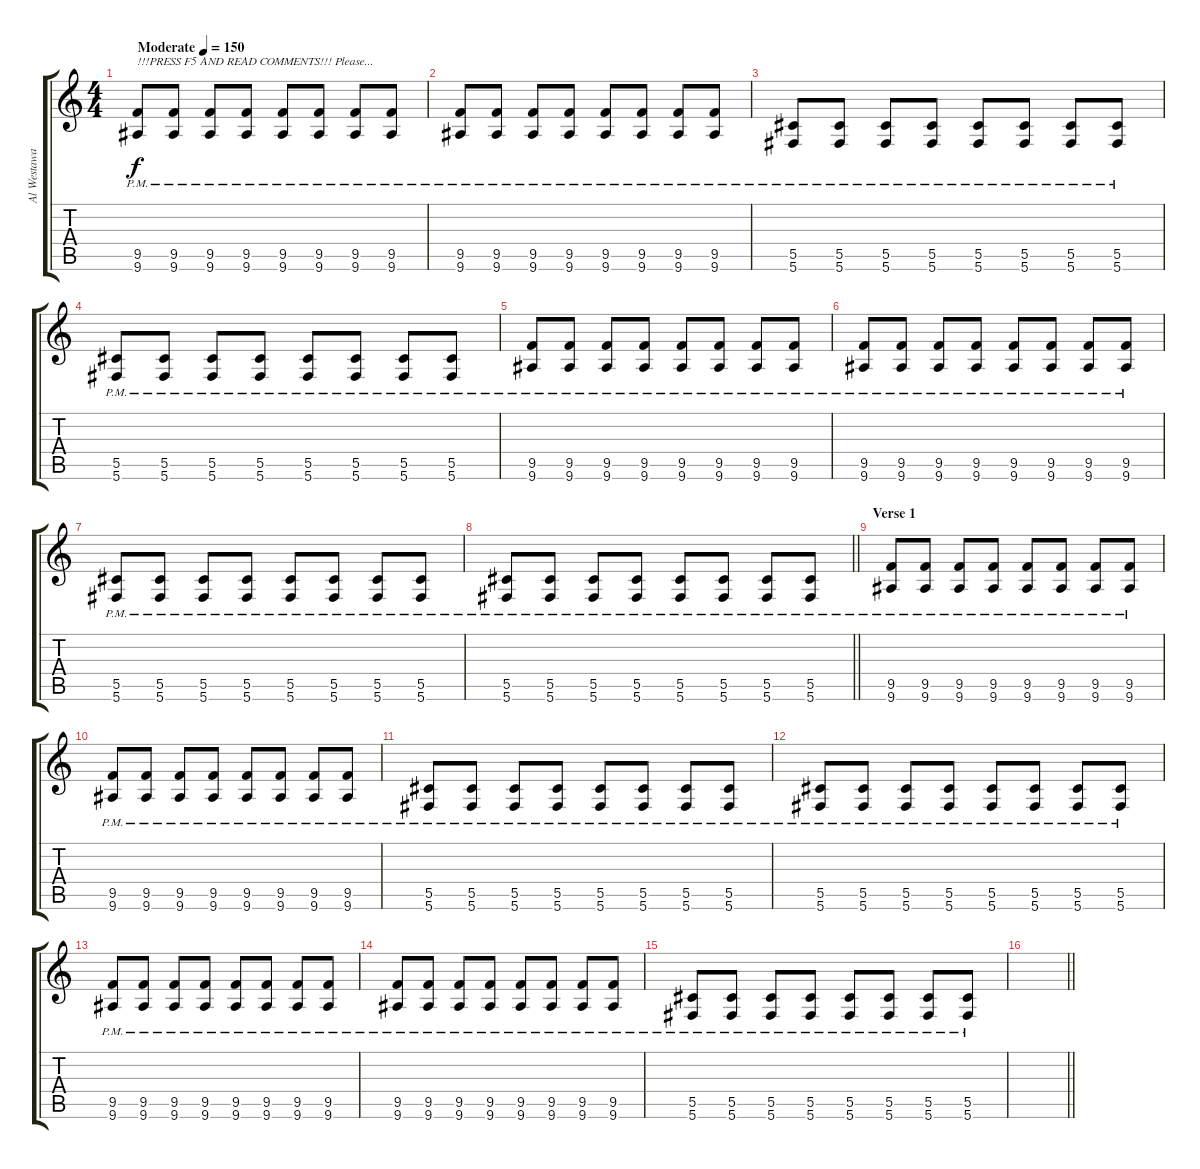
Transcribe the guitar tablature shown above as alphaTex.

\track ("Al Westaway" "Al Westawa") {instrument overdrivenguitar}
\staff {score tabs}
\tuning (Eb4 Bb3 Gb3 Db3 Ab2 Db2) {hide}
\ts (4 4)
\tempo (150 "Moderate")
\clef g2
\ks c
(9.5{pm} 9.6{pm}).8{txt "!!!PRESS F5 AND READ COMMENTS!!! Please..." dy f instrument overdrivenguitar} (9.5{pm} 9.6{pm}).8 (9.5{pm} 9.6{pm}).8 (9.5{pm} 9.6{pm}).8 (9.5{pm} 9.6{pm}).8 (9.5{pm} 9.6{pm}).8 (9.5{pm} 9.6{pm}).8 (9.5{pm} 9.6{pm}).8 |
(9.5{pm} 9.6{pm}).8 (9.5{pm} 9.6{pm}).8 (9.5{pm} 9.6{pm}).8 (9.5{pm} 9.6{pm}).8 (9.5{pm} 9.6{pm}).8 (9.5{pm} 9.6{pm}).8 (9.5{pm} 9.6{pm}).8 (9.5{pm} 9.6{pm}).8 |
(5.5{pm} 5.6{pm}).8 (5.5{pm} 5.6{pm}).8 (5.5{pm} 5.6{pm}).8 (5.5{pm} 5.6{pm}).8 (5.5{pm} 5.6{pm}).8 (5.5{pm} 5.6{pm}).8 (5.5{pm} 5.6{pm}).8 (5.5{pm} 5.6{pm}).8 |
(5.5{pm} 5.6{pm}).8 (5.5{pm} 5.6{pm}).8 (5.5{pm} 5.6{pm}).8 (5.5{pm} 5.6{pm}).8 (5.5{pm} 5.6{pm}).8 (5.5{pm} 5.6{pm}).8 (5.5{pm} 5.6{pm}).8 (5.5{pm} 5.6{pm}).8 |
(9.5{pm} 9.6{pm}).8 (9.5{pm} 9.6{pm}).8 (9.5{pm} 9.6{pm}).8 (9.5{pm} 9.6{pm}).8 (9.5{pm} 9.6{pm}).8 (9.5{pm} 9.6{pm}).8 (9.5{pm} 9.6{pm}).8 (9.5{pm} 9.6{pm}).8 |
(9.5{pm} 9.6{pm}).8 (9.5{pm} 9.6{pm}).8 (9.5{pm} 9.6{pm}).8 (9.5{pm} 9.6{pm}).8 (9.5{pm} 9.6{pm}).8 (9.5{pm} 9.6{pm}).8 (9.5{pm} 9.6{pm}).8 (9.5{pm} 9.6{pm}).8 |
(5.5{pm} 5.6{pm}).8 (5.5{pm} 5.6{pm}).8 (5.5{pm} 5.6{pm}).8 (5.5{pm} 5.6{pm}).8 (5.5{pm} 5.6{pm}).8 (5.5{pm} 5.6{pm}).8 (5.5{pm} 5.6{pm}).8 (5.5{pm} 5.6{pm}).8 |
\barLineRight lightlight
(5.5{pm} 5.6{pm}).8 (5.5{pm} 5.6{pm}).8 (5.5{pm} 5.6{pm}).8 (5.5{pm} 5.6{pm}).8 (5.5{pm} 5.6{pm}).8 (5.5{pm} 5.6{pm}).8 (5.5{pm} 5.6{pm}).8 (5.5{pm} 5.6{pm}).8 |
\section ("" "Verse 1")
(9.5{pm} 9.6{pm}).8 (9.5{pm} 9.6{pm}).8 (9.5{pm} 9.6{pm}).8 (9.5{pm} 9.6{pm}).8 (9.5{pm} 9.6{pm}).8 (9.5{pm} 9.6{pm}).8 (9.5{pm} 9.6{pm}).8 (9.5{pm} 9.6{pm}).8 |
(9.5{pm} 9.6{pm}).8 (9.5{pm} 9.6{pm}).8 (9.5{pm} 9.6{pm}).8 (9.5{pm} 9.6{pm}).8 (9.5{pm} 9.6{pm}).8 (9.5{pm} 9.6{pm}).8 (9.5{pm} 9.6{pm}).8 (9.5{pm} 9.6{pm}).8 |
(5.5{pm} 5.6{pm}).8 (5.5{pm} 5.6{pm}).8 (5.5{pm} 5.6{pm}).8 (5.5{pm} 5.6{pm}).8 (5.5{pm} 5.6{pm}).8 (5.5{pm} 5.6{pm}).8 (5.5{pm} 5.6{pm}).8 (5.5{pm} 5.6{pm}).8 |
(5.5{pm} 5.6{pm}).8 (5.5{pm} 5.6{pm}).8 (5.5{pm} 5.6{pm}).8 (5.5{pm} 5.6{pm}).8 (5.5{pm} 5.6{pm}).8 (5.5{pm} 5.6{pm}).8 (5.5{pm} 5.6{pm}).8 (5.5{pm} 5.6{pm}).8 |
(9.5{pm} 9.6{pm}).8 (9.5{pm} 9.6{pm}).8 (9.5{pm} 9.6{pm}).8 (9.5{pm} 9.6{pm}).8 (9.5{pm} 9.6{pm}).8 (9.5{pm} 9.6{pm}).8 (9.5{pm} 9.6{pm}).8 (9.5{pm} 9.6{pm}).8 |
(9.5{pm} 9.6{pm}).8 (9.5{pm} 9.6{pm}).8 (9.5{pm} 9.6{pm}).8 (9.5{pm} 9.6{pm}).8 (9.5{pm} 9.6{pm}).8 (9.5{pm} 9.6{pm}).8 (9.5{pm} 9.6{pm}).8 (9.5{pm} 9.6{pm}).8 |
(5.5{pm} 5.6{pm}).8 (5.5{pm} 5.6{pm}).8 (5.5{pm} 5.6{pm}).8 (5.5{pm} 5.6{pm}).8 (5.5{pm} 5.6{pm}).8 (5.5{pm} 5.6{pm}).8 (5.5{pm} 5.6{pm}).8 (5.5{pm} 5.6{pm}).8 |
\barLineRight lightlight
